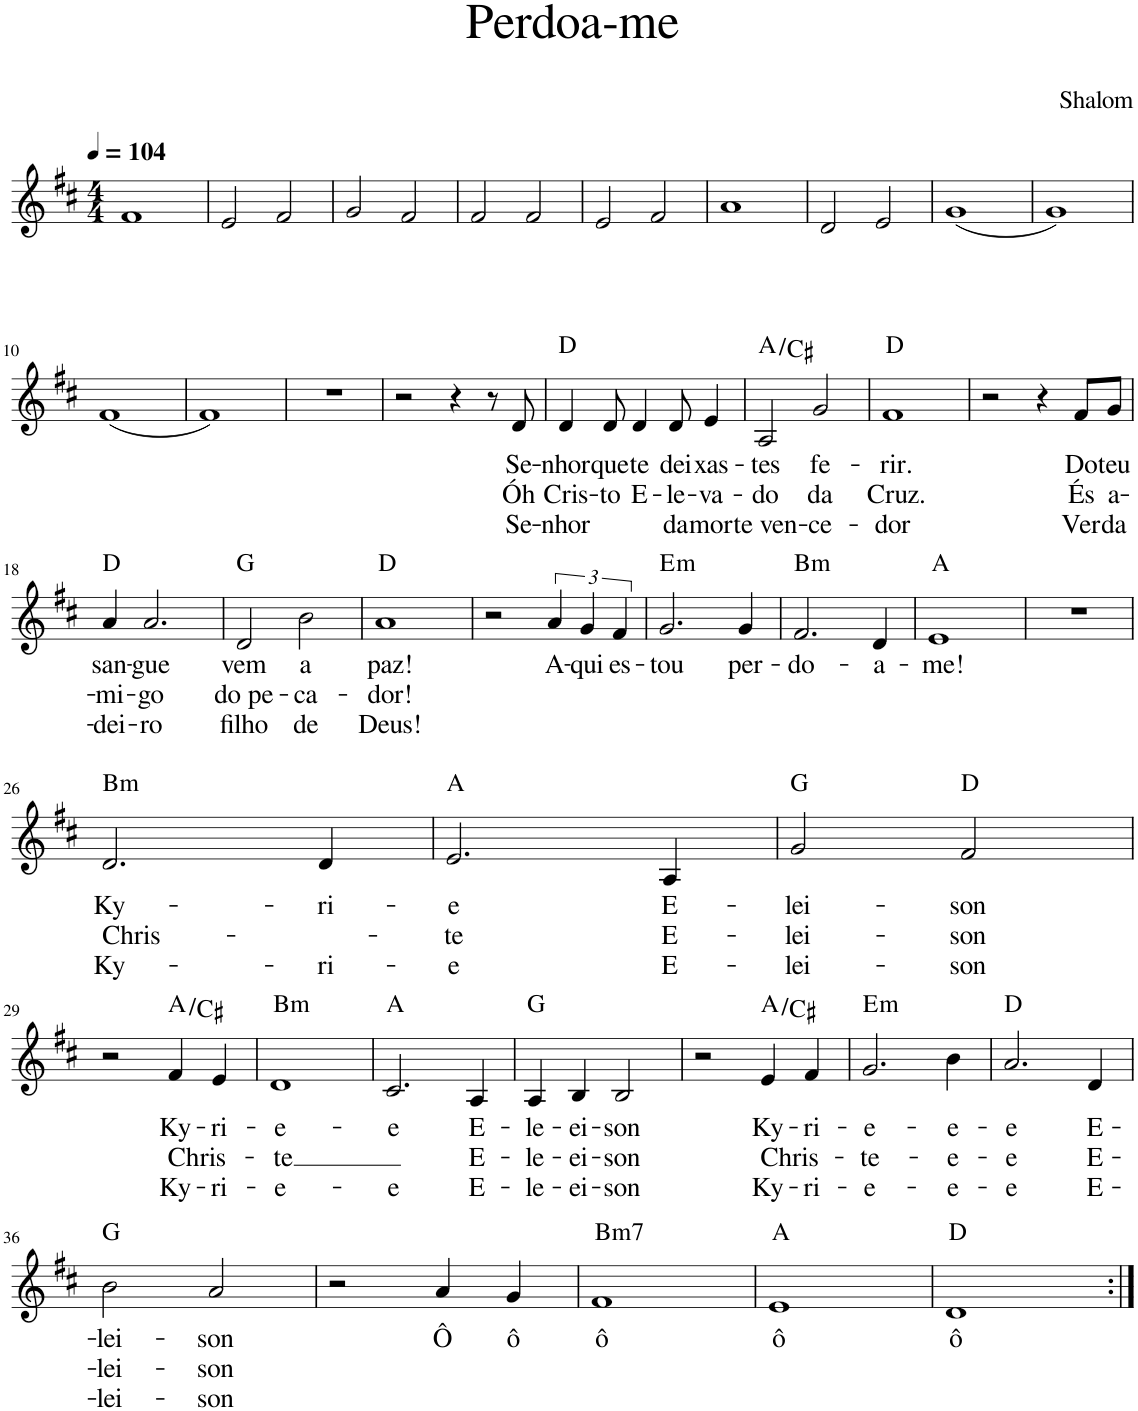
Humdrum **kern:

**kern	**text	**text	**text	**harte
*part1	*part1	*part1	*part1	*part1
*staff1	*staff1	*staff1	*staff1	*
*I"Voz	*	*	*	*
*I'Vo.	*	*	*	*
*clefG2	*	*	*	*
*k[f#c#]	*	*	*	*
*M4/4	*	*	*	*
*MM104	*	*	*	*
=1	=1	=1	=1	=1
1f#	.	.	.	.
=2	=2	=2	=2	=2
2e/	.	.	.	.
2f#/	.	.	.	.
=3	=3	=3	=3	=3
2g/	.	.	.	.
2f#/	.	.	.	.
=4	=4	=4	=4	=4
2f#/	.	.	.	.
2f#/	.	.	.	.
=5	=5	=5	=5	=5
2e/	.	.	.	.
2f#/	.	.	.	.
=6	=6	=6	=6	=6
1a	.	.	.	.
=7	=7	=7	=7	=7
2d/	.	.	.	.
2e/	.	.	.	.
=8	=8	=8	=8	=8
(1g	.	.	.	.
=9	=9	=9	=9	=9
1g)	.	.	.	.
!!LO:LB:g=z
=10	=10	=10	=10	=10
(1f#	.	.	.	.
=11	=11	=11	=11	=11
1f#)	.	.	.	.
=12	=12	=12	=12	=12
1r	.	.	.	.
=13	=13	=13	=13	=13
2r	.	.	.	.
4r	.	.	.	.
8r	.	.	.	.
!	!LO:LY:b	!LO:LY:b	!LO:LY:b	!
8d/	Se-	Óh	Se-	.
=14	=14	=14	=14	=14
!	!LO:LY:b	!LO:LY:b	!LO:LY:b	!
4d/	-nhor	Cris-	-nhor	D:maj
!	!LO:LY:b	!LO:LY:b	!	!
8d/	que	-to	.	.
!	!LO:LY:b	!LO:LY:b	!	!
4d/	te	E-	.	.
!	!LO:LY:b	!LO:LY:b	!LO:LY:b	!
8d/	dei-	-le-	da	.
!	!LO:LY:b	!LO:LY:b	!LO:LY:b	!
4e/	-xas-	-va-	mor-	.
=15	=15	=15	=15	=15
!	!LO:LY:b	!LO:LY:b	!LO:LY:b	!
2A/	-tes	-do	-te ven-	A:maj/3
!	!LO:LY:b	!LO:LY:b	!LO:LY:b	!
2g/	fe-	da	-ce-	.
=16	=16	=16	=16	=16
!	!LO:LY:b	!LO:LY:b	!LO:LY:b	!
1f#	-rir.	Cruz.	-dor	D:maj
=17	=17	=17	=17	=17
2r	.	.	.	.
4r	.	.	.	.
!	!LO:LY:b	!LO:LY:b	!LO:LY:b	!
8f#/L	Do	És	Ver-	.
!	!LO:LY:b	!LO:LY:b	!LO:LY:b	!
8g/J	teu	a-	-da-	.
!!LO:LB:g=z
=18	=18	=18	=18	=18
!	!LO:LY:b	!LO:LY:b	!LO:LY:b	!
4a/	san-	-mi-	-dei-	D:maj
!	!LO:LY:b	!LO:LY:b	!LO:LY:b	!
2.a/	-gue	-go	-ro	.
=19	=19	=19	=19	=19
!	!LO:LY:b	!LO:LY:b	!LO:LY:b	!
2d/	vem	do pe-	filho	G:maj
!	!LO:LY:b	!LO:LY:b	!LO:LY:b	!
2b\	a	-ca-	de	.
=20	=20	=20	=20	=20
!	!LO:LY:b	!LO:LY:b	!LO:LY:b	!
1a	paz!	-dor!	Deus!	D:maj
=21	=21	=21	=21	=21
2r	.	.	.	.
!	!LO:LY:b	!	!	!
6a/	A-	.	.	.
!	!LO:LY:b	!	!	!
6g/	-qui	.	.	.
!	!LO:LY:b	!	!	!
6f#/	es-	.	.	.
=22	=22	=22	=22	=22
!	!LO:LY:b	!	!	!LO:H:kt=m
2.g/	-tou	.	.	E:min
!	!LO:LY:b	!	!	!
4g/	per-	.	.	.
=23	=23	=23	=23	=23
!	!LO:LY:b	!	!	!LO:H:kt=m
2.f#/	-do-	.	.	B:min
!	!LO:LY:b	!	!	!
4d/	-a-	.	.	.
=24	=24	=24	=24	=24
!	!LO:LY:b	!	!	!
1e	-me!	.	.	A:maj
=25	=25	=25	=25	=25
1r	.	.	.	.
!!LO:LB:g=z
=26	=26	=26	=26	=26
!	!LO:LY:b	!LO:LY:b	!LO:LY:b	!LO:H:kt=m
2.d/	Ky-	Chris-	Ky-	B:min
!	!LO:LY:b	!	!LO:LY:b	!
4d/	-ri-	.	-ri-	.
=27	=27	=27	=27	=27
!	!LO:LY:b	!LO:LY:b	!LO:LY:b	!
2.e/	-e	-te	-e	A:maj
!	!LO:LY:b	!LO:LY:b	!LO:LY:b	!
4A/	E-	E-	E-	.
=28	=28	=28	=28	=28
!	!LO:LY:b	!LO:LY:b	!LO:LY:b	!
2g/	-lei-	-lei-	-lei-	G:maj
!	!LO:LY:b	!LO:LY:b	!LO:LY:b	!
2f#/	-son	-son	-son	D:maj
!!LO:LB:g=z
=29	=29	=29	=29	=29
2r	.	.	.	.
!	!LO:LY:b	!LO:LY:b	!LO:LY:b	!
4f#/	Ky-	Chris-	Ky-	A:maj/3
!	!LO:LY:b	!	!LO:LY:b	!
4e/	-ri-	.	-ri-	.
=30	=30	=30	=30	=30
!	!LO:LY:b	!LO:LY:b	!LO:LY:b	!LO:H:kt=m
1d	-e-	-te	-e-	B:min
=31	=31	=31	=31	=31
!	!LO:LY:b	!	!LO:LY:b	!
2.c#/	-e	.	-e	A:maj
!	!LO:LY:b	!LO:LY:b	!LO:LY:b	!
4A/	E-	E-	E-	.
=32	=32	=32	=32	=32
!	!LO:LY:b	!LO:LY:b	!LO:LY:b	!
4A/	-le-	-le-	-le-	G:maj
!	!LO:LY:b	!LO:LY:b	!LO:LY:b	!
4B/	-ei-	-ei-	-ei-	.
!	!LO:LY:b	!LO:LY:b	!LO:LY:b	!
2B/	-son	-son	-son	.
=33	=33	=33	=33	=33
2r	.	.	.	.
!	!LO:LY:b	!LO:LY:b	!LO:LY:b	!
4e/	Ky-	Chris-	Ky-	A:maj/3
!	!LO:LY:b	!	!LO:LY:b	!
4f#/	-ri-	.	-ri-	.
=34	=34	=34	=34	=34
!	!LO:LY:b	!LO:LY:b	!LO:LY:b	!LO:H:kt=m
2.g/	-e-	-te-	-e-	E:min
!	!LO:LY:b	!LO:LY:b	!LO:LY:b	!
4b\	-e-	-e-	-e-	.
=35	=35	=35	=35	=35
!	!LO:LY:b	!LO:LY:b	!LO:LY:b	!
2.a/	-e	-e	-e	D:maj
!	!LO:LY:b	!LO:LY:b	!LO:LY:b	!
4d/	E-	E-	E-	.
!!LO:LB:g=z
=36	=36	=36	=36	=36
!	!LO:LY:b	!LO:LY:b	!LO:LY:b	!
2b\	-lei-	-lei-	-lei-	G:maj
!	!LO:LY:b	!LO:LY:b	!LO:LY:b	!
2a/	-son	-son	-son	.
=37	=37	=37	=37	=37
2r	.	.	.	.
!	!LO:LY:b	!	!	!
4a/	Ô	.	.	.
!	!LO:LY:b	!	!	!
4g/	ô	.	.	.
=38	=38	=38	=38	=38
!	!LO:LY:b	!	!	!LO:H:kt=m7
1f#	ô	.	.	B:min7
=39	=39	=39	=39	=39
!	!LO:LY:b	!	!	!
1e	ô	.	.	A:maj
=40	=40	=40	=40	=40
!	!LO:LY:b	!	!	!
1d	ô	.	.	D:maj
=:|!	=:|!	=:|!	=:|!	=:|!
*-	*-	*-	*-	*-
